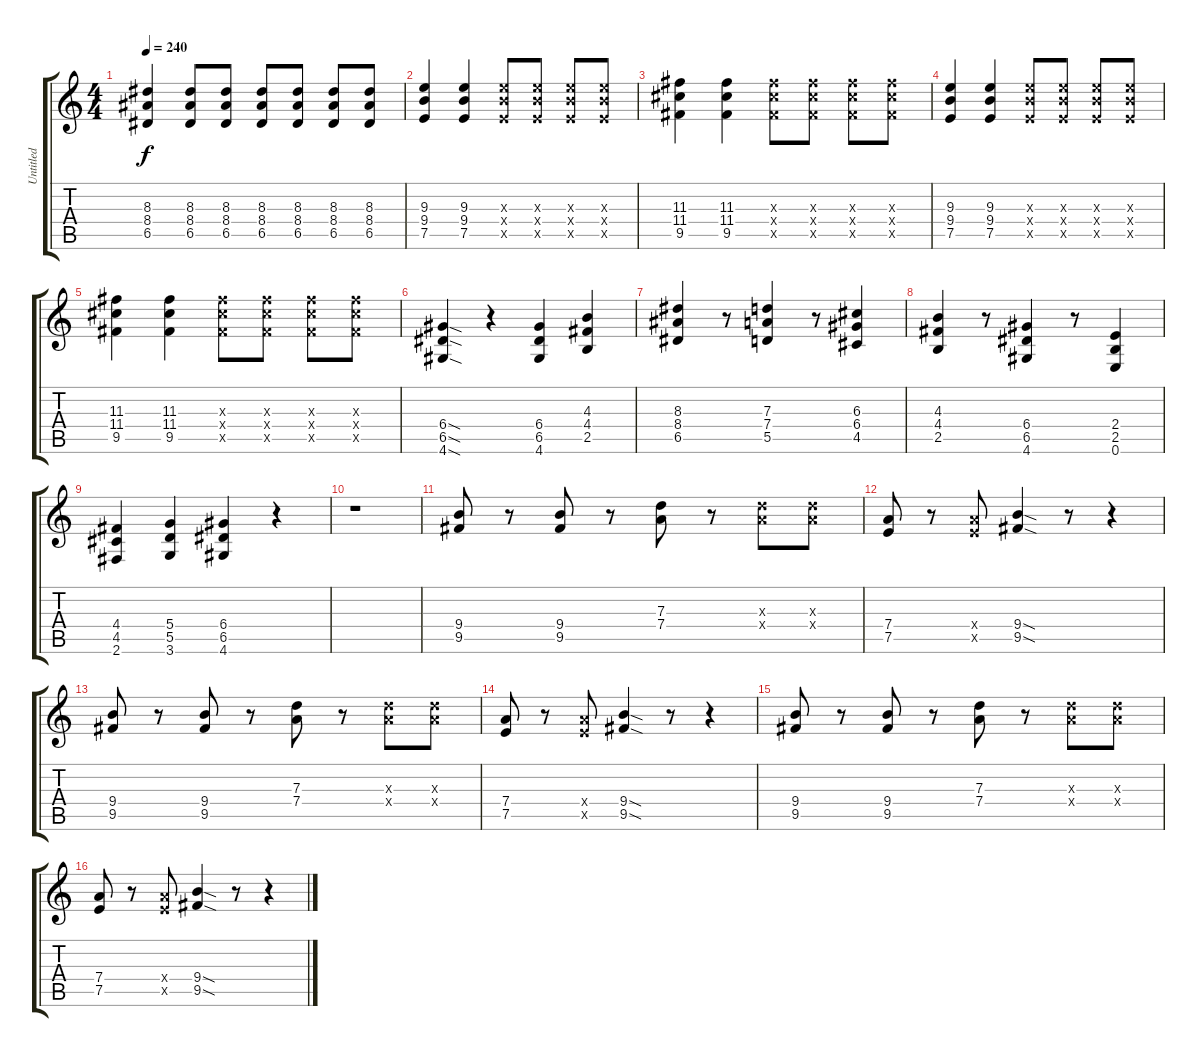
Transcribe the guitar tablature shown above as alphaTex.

\track ("Untitled" "Untitled") {instrument distortionguitar}
\staff {score tabs}
\tuning (E4 B3 G3 D3 A2 E2) {hide}
\ts (4 4)
\tempo 240
\clef g2
\ks c
(8.3 8.4 6.5).4{dy f} (8.3 8.4 6.5).8 (8.3 8.4 6.5).8 (8.3 8.4 6.5).8 (8.3 8.4 6.5).8 (8.3 8.4 6.5).8 (8.3 8.4 6.5).8 |
(9.3 9.4 7.5).4 (9.3 9.4 7.5).4 (9.3{x} 9.4{x} 7.5{x}).8 (9.3{x} 9.4{x} 7.5{x}).8 (9.3{x} 9.4{x} 7.5{x}).8 (9.3{x} 9.4{x} 7.5{x}).8 |
(11.3 11.4 9.5).4 (11.3 11.4 9.5).4 (11.3{x} 11.4{x} 9.5{x}).8 (11.3{x} 11.4{x} 9.5{x}).8 (11.3{x} 11.4{x} 9.5{x}).8 (11.3{x} 11.4{x} 9.5{x}).8 |
(9.3 9.4 7.5).4 (9.3 9.4 7.5).4 (9.3{x} 9.4{x} 7.5{x}).8 (9.3{x} 9.4{x} 7.5{x}).8 (9.3{x} 9.4{x} 7.5{x}).8 (9.3{x} 9.4{x} 7.5{x}).8 |
(11.3 11.4 9.5).4 (11.3 11.4 9.5).4 (11.3{x} 11.4{x} 9.5{x}).8 (11.3{x} 11.4{x} 9.5{x}).8 (11.3{x} 11.4{x} 9.5{x}).8 (11.3{x} 11.4{x} 9.5{x}).8 |
(6.4{sod} 6.5{sod} 4.6{sod}).4 r.4 (6.4 6.5 4.6).4 (4.3 4.4 2.5).4 |
(8.3 8.4 6.5).4 r.8 (7.3 7.4 5.5).4 r.8 (6.3 6.4 4.5).4 |
(4.3 4.4 2.5).4 r.8 (6.4 6.5 4.6).4 r.8 (2.4 2.5 0.6).4 |
(4.4 4.5 2.6).4 (5.4 5.5 3.6).4 (6.4 6.5 4.6).4 r.4 |
r.1 |
(9.4 9.5).8 r.8 (9.4 9.5).8 r.8 (7.3 7.4).8 r.8 (7.3{x} 7.4{x}).8 (7.3{x} 7.4{x}).8 |
(7.4 7.5).8 r.8 (7.4{x} 7.5{x}).8 (9.4{sod} 9.5{sod}).4 r.8 r.4 |
(9.4 9.5).8 r.8 (9.4 9.5).8 r.8 (7.3 7.4).8 r.8 (7.3{x} 7.4{x}).8 (7.3{x} 7.4{x}).8 |
(7.4 7.5).8 r.8 (7.4{x} 7.5{x}).8 (9.4{sod} 9.5{sod}).4 r.8 r.4 |
(9.4 9.5).8 r.8 (9.4 9.5).8 r.8 (7.3 7.4).8 r.8 (7.3{x} 7.4{x}).8 (7.3{x} 7.4{x}).8 |
(7.4 7.5).8 r.8 (7.4{x} 7.5{x}).8 (9.4{sod} 9.5{sod}).4 r.8 r.4
